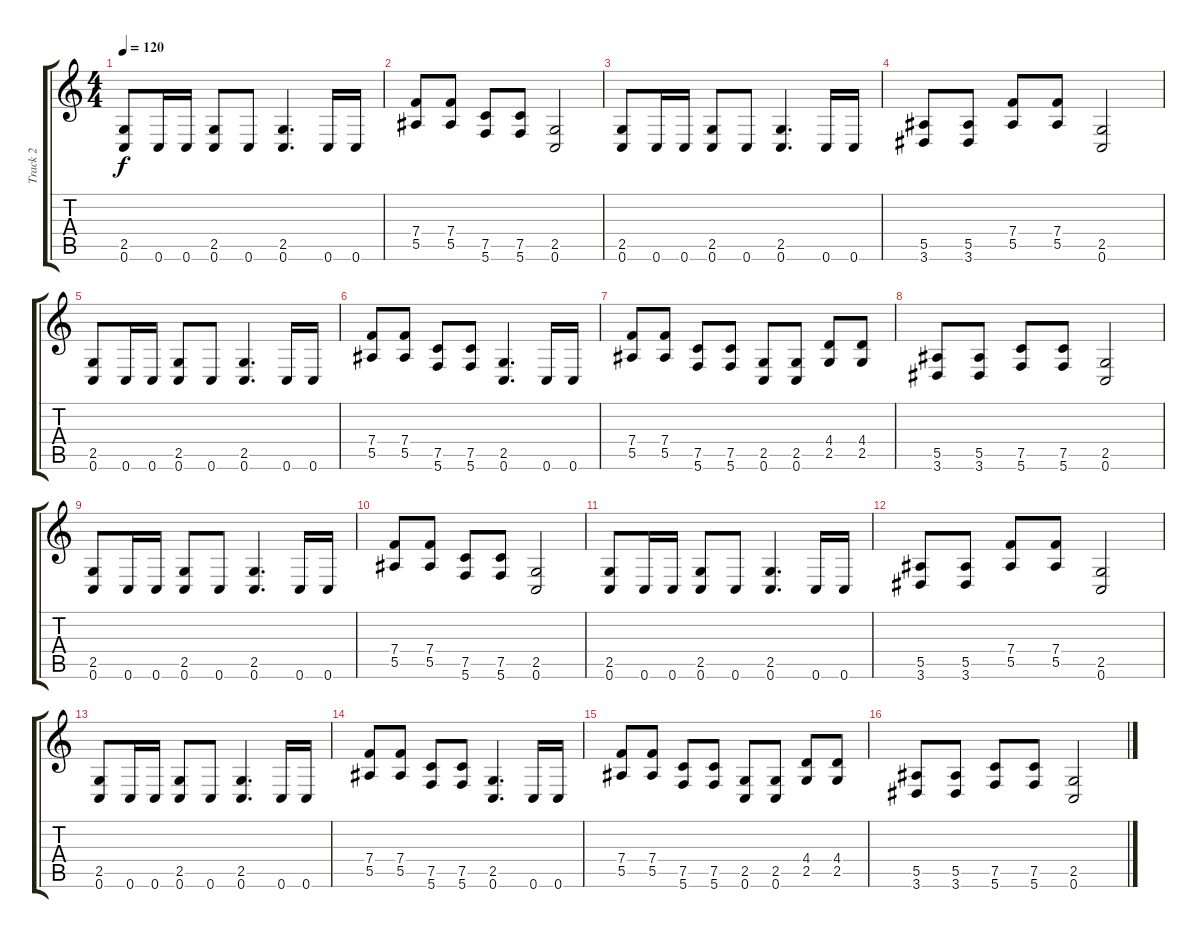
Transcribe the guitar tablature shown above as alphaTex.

\track ("Track 2" "Track 2") {instrument distortionguitar}
\staff {score tabs}
\tuning (C4 G3 Eb3 Bb2 F2 C2) {hide}
\ts (4 4)
\tempo 120
\clef g2
\ks c
(2.5 0.6).8{dy f instrument distortionguitar} 0.6.16 0.6.16 (2.5 0.6).8 0.6.8 (2.5 0.6).4{d} 0.6.16 0.6.16 |
(7.4 5.5).8 (7.4 5.5).8 (7.5 5.6).8 (7.5 5.6).8 (2.5 0.6).2 |
(2.5 0.6).8 0.6.16 0.6.16 (2.5 0.6).8 0.6.8 (2.5 0.6).4{d} 0.6.16 0.6.16 |
(5.5 3.6).8 (5.5 3.6).8 (7.4 5.5).8 (7.4 5.5).8 (2.5 0.6).2 |
(2.5 0.6).8 0.6.16 0.6.16 (2.5 0.6).8 0.6.8 (2.5 0.6).4{d} 0.6.16 0.6.16 |
(7.4 5.5).8 (7.4 5.5).8 (7.5 5.6).8 (7.5 5.6).8 (2.5 0.6).4{d} 0.6.16 0.6.16 |
(7.4 5.5).8 (7.4 5.5).8 (7.5 5.6).8 (7.5 5.6).8 (2.5 0.6).8 (2.5 0.6).8 (4.4 2.5).8 (4.4 2.5).8 |
(5.5 3.6).8 (5.5 3.6).8 (7.5 5.6).8 (7.5 5.6).8 (2.5 0.6).2 |
(2.5 0.6).8 0.6.16 0.6.16 (2.5 0.6).8 0.6.8 (2.5 0.6).4{d} 0.6.16 0.6.16 |
(7.4 5.5).8 (7.4 5.5).8 (7.5 5.6).8 (7.5 5.6).8 (2.5 0.6).2 |
(2.5 0.6).8 0.6.16 0.6.16 (2.5 0.6).8 0.6.8 (2.5 0.6).4{d} 0.6.16 0.6.16 |
(5.5 3.6).8 (5.5 3.6).8 (7.4 5.5).8 (7.4 5.5).8 (2.5 0.6).2 |
(2.5 0.6).8 0.6.16 0.6.16 (2.5 0.6).8 0.6.8 (2.5 0.6).4{d} 0.6.16 0.6.16 |
(7.4 5.5).8 (7.4 5.5).8 (7.5 5.6).8 (7.5 5.6).8 (2.5 0.6).4{d} 0.6.16 0.6.16 |
(7.4 5.5).8 (7.4 5.5).8 (7.5 5.6).8 (7.5 5.6).8 (2.5 0.6).8 (2.5 0.6).8 (4.4 2.5).8 (4.4 2.5).8 |
(5.5 3.6).8 (5.5 3.6).8 (7.5 5.6).8 (7.5 5.6).8 (2.5 0.6).2
